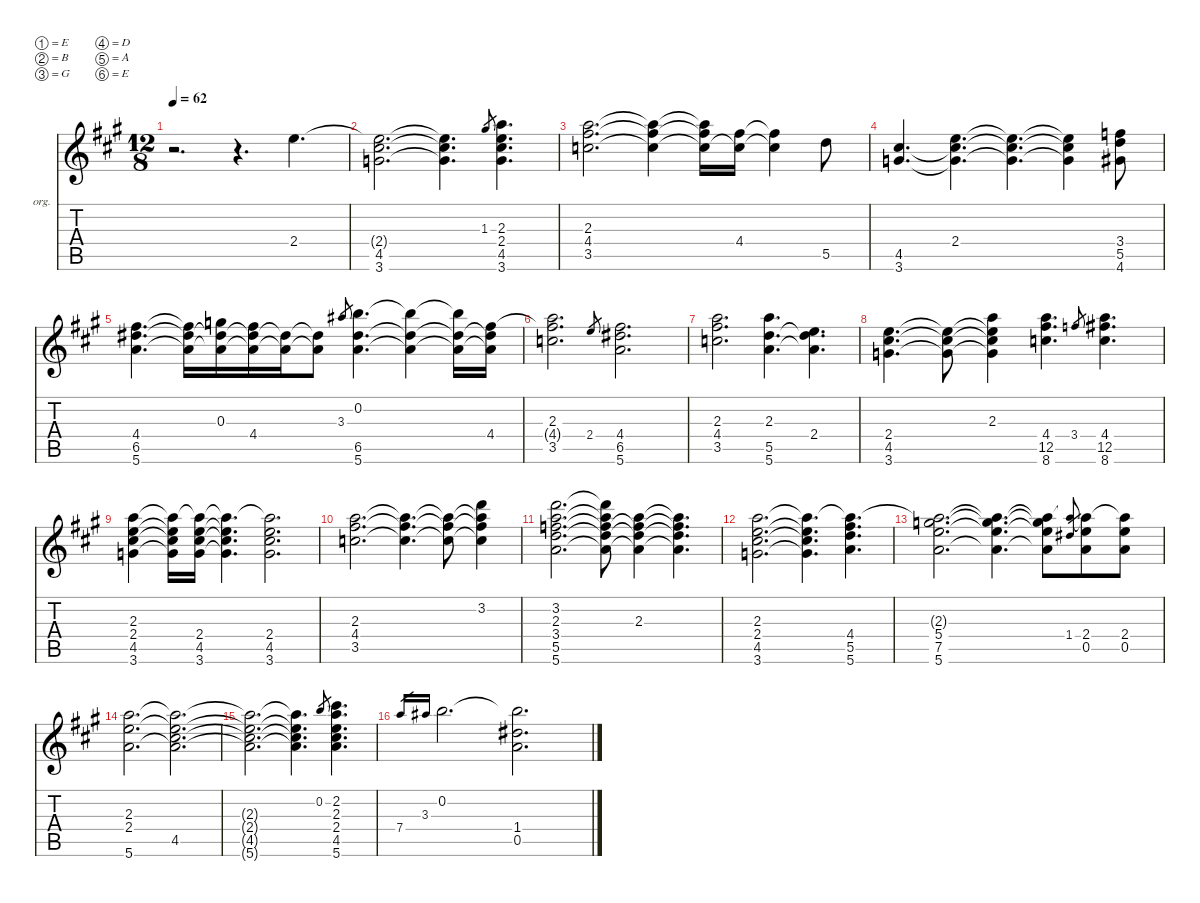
\defaultSystemsLayout 4
\hideDynamics
\bracketExtendMode nobrackets
\firstSystemTrackNameOrientation horizontal
\otherSystemsTrackNameOrientation horizontal
\track ("Organ" "org.") {instrument percussiveorgan}
\staff {score tabs}
\tuning (E6 B5 G5 D5 A4 E4)
\ts (12 8)
\tempo 62
\clef g2
\ks a
r.2{d dy f} r.4{d} 2.4{acc forcenatural}.4{d} |
(2.4{t acc forcenatural} 4.5{acc #} 3.6{acc forcenatural}).2{d} (2.4{t acc forcenatural} 4.5{t acc #} 3.6{t acc forcenatural}).4{d} 1.3{acc #}.8{gr dy mf} (2.3{acc forcenatural} 2.4{acc forcenatural} 4.5{acc #} 3.6{acc forcenatural}).4{d dy f} |
(2.3{acc forcenatural} 4.4{acc #} 3.5{acc forcenatural}).2{d} (2.3{t acc forcenatural} 4.4{t acc #} 3.5{t acc forcenatural}).4 (2.3{t acc forcenatural} 4.4{t acc #} 3.5{t acc forcenatural}).16 (4.4{acc #} 3.5{t acc forcenatural}).16 (4.4{t acc #} 3.5{t acc forcenatural}).4 5.5{acc forcenatural}.8 |
(4.5{acc #} 3.6{acc forcenatural}).4{d} (2.4{acc forcenatural} 4.5{t acc #} 3.6{t acc forcenatural}).4{d} (2.4{t acc forcenatural} 4.5{t acc #} 3.6{t acc forcenatural}).4{d} (2.4{t acc forcenatural} 4.5{t acc #} 3.6{t acc forcenatural}).4 (3.4{acc forcenatural} 5.5{acc forcenatural} 4.6{acc #}).8 |
(4.4{acc #} 6.5{acc #} 5.6{acc forcenatural}).4{d} (4.4{t acc #} 6.5{t acc #} 5.6{t acc forcenatural}).16 (0.3{acc forcenatural} 6.5{t acc #} 5.6{t acc forcenatural}).16 (4.4{acc #} 6.5{t acc #} 5.6{t acc forcenatural}).16 (6.5{t acc #} 5.6{t acc forcenatural}).16 (6.5{t acc #} 5.6{t acc forcenatural}).8 3.3{acc #}.8{gr dy mf} (0.2{acc forcenatural} 6.5{acc #} 5.6{acc forcenatural}).4{d dy f} (0.2{t acc forcenatural} 6.5{t acc #} 5.6{t acc forcenatural}).4 (0.2{t acc forcenatural} 6.5{t acc #} 5.6{t acc forcenatural}).16 (4.4{acc #} 6.5{t acc #} 5.6{t acc forcenatural}).16 |
(2.3{acc forcenatural} 4.4{t acc #} 3.5{acc forcenatural}).2{d} 2.4{acc forcenatural}.8{gr dy mf} (4.4{acc #} 6.5{acc #} 5.6{acc forcenatural}).2{d dy f} |
(2.3{acc forcenatural} 4.4{acc #} 3.5{acc forcenatural}).2{d} (2.3{acc forcenatural} 5.5{acc forcenatural} 5.6{acc forcenatural}).4{d} (2.4{acc forcenatural} 5.5{t acc forcenatural} 5.6{t acc forcenatural}).4{d} |
(2.4{acc forcenatural} 4.5{acc #} 3.6{acc forcenatural}).4{d} (2.4{t acc forcenatural} 4.5{t acc #} 3.6{t acc forcenatural}).8{dy mf} (2.3{acc forcenatural} 2.4{t acc forcenatural} 4.5{t acc #} 3.6{t acc forcenatural}).4{dy f} (4.4{acc #} 12.5{acc forcenatural} 8.6{acc forcenatural}).4{d} 3.4{acc forcenatural}.8{gr dy mf} (4.4{acc #} 12.5{acc forcenatural} 8.6{acc forcenatural}).4{d dy f} |
(2.3{acc forcenatural} 2.4{acc forcenatural} 4.5{acc #} 3.6{acc forcenatural}).4 (2.4{t acc forcenatural} 4.5{t acc #} 3.6{t acc forcenatural} 2.3{t acc forcenatural}).16 (2.4{acc forcenatural} 4.5{acc #} 3.6{acc forcenatural} 2.3{t acc forcenatural}).16 (2.4{t acc forcenatural} 4.5{t acc #} 3.6{t acc forcenatural} 2.3{t acc forcenatural}).4{d} (2.3{t acc forcenatural} 2.4{acc forcenatural} 4.5{acc #} 3.6{acc forcenatural}).2{d} |
(2.3{acc forcenatural} 4.4{acc #} 3.5{acc forcenatural}).2{d} (2.3{t acc forcenatural} 4.4{t acc #} 3.5{t acc forcenatural}).4{d} (2.3{t acc forcenatural} 4.4{t acc #} 3.5{t acc forcenatural}).8 (3.2{acc forcenatural} 2.3{t acc forcenatural} 4.4{t acc #} 3.5{t acc forcenatural}).4 |
(3.2{acc forcenatural} 2.3{acc forcenatural} 3.4{acc forcenatural} 5.5{acc forcenatural} 5.6{acc forcenatural}).2{d} (3.2{t acc forcenatural} 2.3{t acc forcenatural} 3.4{t acc forcenatural} 5.5{t acc forcenatural} 5.6{t acc forcenatural}).8 (2.3{acc forcenatural} 3.4{t acc forcenatural} 5.5{t acc forcenatural} 5.6{t acc forcenatural}).4 (2.3{t acc forcenatural} 3.4{t acc forcenatural} 5.5{t acc forcenatural} 5.6{t acc forcenatural}).4{d} |
(2.3{acc forcenatural} 2.4{acc forcenatural} 4.5{acc #} 3.6{acc forcenatural}).2{d} (2.4{t acc forcenatural} 4.5{t acc #} 3.6{t acc forcenatural} 2.3{t acc forcenatural}).4{d} (2.3{t acc forcenatural} 4.4{acc #} 5.5{acc forcenatural} 5.6{acc forcenatural}).4{d} |
(5.4{acc forcenatural} 7.5{acc forcenatural} 5.6{acc forcenatural} 2.3{t acc forcenatural}).2{d} (5.4{t acc forcenatural} 7.5{t acc forcenatural} 5.6{t acc forcenatural} 2.3{t acc forcenatural}).4{d} (5.4{t acc forcenatural} 7.5{t acc forcenatural} 5.6{t acc forcenatural} 2.3{t acc forcenatural}).8 (1.4{acc #} 2.3{t acc forcenatural}).8{gr dy mf} (2.4{acc forcenatural} 0.5{acc forcenatural} 2.3{t acc forcenatural}).8{dy f} (2.3{t acc forcenatural} 2.4{acc forcenatural} 0.5{acc forcenatural}).8 |
(2.3{acc forcenatural} 2.4{acc forcenatural} 5.6{acc forcenatural}).2{d} (2.3{t acc forcenatural} 2.4{t acc forcenatural} 4.5{acc #} 5.6{t acc forcenatural}).2{d} |
(2.3{t acc forcenatural} 2.4{t acc forcenatural} 4.5{t acc #} 5.6{t acc forcenatural}).2{d} (2.3{t acc forcenatural} 2.4{t acc forcenatural} 4.5{t acc #} 5.6{t acc forcenatural}).4{d} 0.2{acc forcenatural}.8{gr dy mf} (2.2{acc #} 2.3{acc forcenatural} 2.4{acc forcenatural} 4.5{acc #} 5.6{acc forcenatural}).4{d dy f} |
7.4{acc forcenatural}.16{gr dy mf} 3.3{acc #}.16{gr} 0.2{acc forcenatural}.2{d dy f} (0.2{t acc forcenatural} 1.4{acc #} 0.5{acc forcenatural}).2{d}
